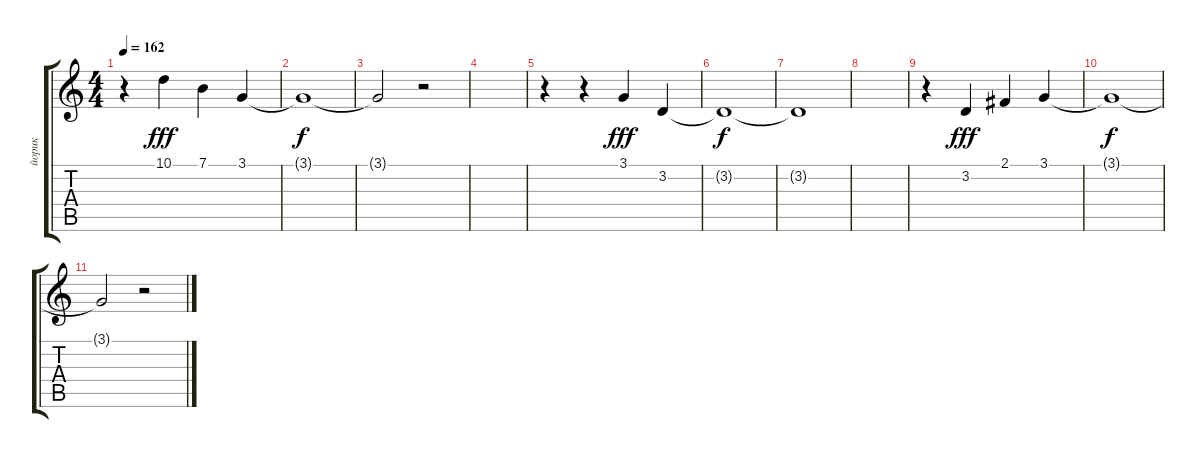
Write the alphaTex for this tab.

\track ("йорик" "йорик") {instrument violin}
\staff {score tabs}
\tuning (E4 B3 G3 D3 A2 E2) {hide}
\ts (4 4)
\tempo 162
\clef g2
\ks c
r.4{dy f} 10.1.4{dy fff} 7.1.4 3.1.4 |
3.1{t}.1{dy f} |
3.1{t}.2 r.2 |
|
r.4 r.4 3.1.4{dy fff} 3.2.4 |
3.2{t}.1{dy f} |
3.2{t}.1 |
|
r.4 3.2.4{dy fff} 2.1.4 3.1.4 |
3.1{t}.1{dy f} |
3.1{t}.2 r.2
